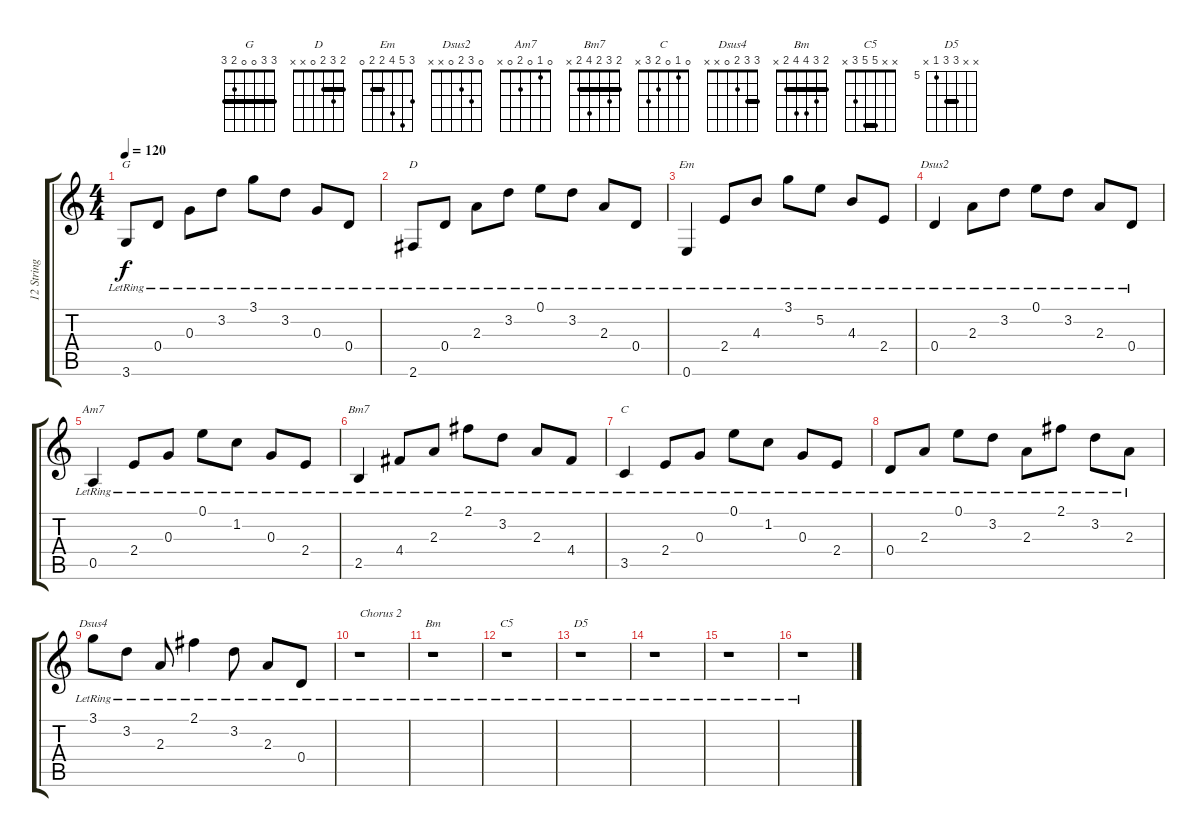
\track ("12 String" "12 String") {instrument acousticguitarsteel}
\staff {score tabs}
\tuning (E4 B3 G3 D3 A2 E2) {hide}
\chord ("G" 3 3 0 0 2 3) {barre 3}
\chord ("D" 2 3 2 0 x x) {barre 2}
\chord ("Em" 3 5 4 2 2 0) {barre 2}
\chord ("Dsus2" 0 3 2 0 x x)
\chord ("Am7" 0 1 0 2 0 x)
\chord ("Bm7" 2 3 2 4 2 x) {barre 2}
\chord ("C" 0 1 0 2 3 x)
\chord ("Dsus4" 3 3 2 0 x x) {barre 3}
\chord ("Bm" 2 3 4 4 2 x) {barre 2}
\chord ("C5" x x 5 5 3 x) {barre 5}
\chord ("D5" x x 7 7 5 x) {firstfret 5 barre 7}
\ts (4 4)
\tempo 120
\clef g2
\ks c
3.6{lr}.8{ch "G" dy f} 0.4{lr}.8 0.3{lr}.8 3.2{lr}.8 3.1{lr}.8 3.2{lr}.8 0.3{lr}.8 0.4{lr}.8 |
2.6{lr}.8{ch "D"} 0.4{lr}.8 2.3{lr}.8 3.2{lr}.8 0.1{lr}.8 3.2{lr}.8 2.3{lr}.8 0.4{lr}.8 |
0.6{lr}.4{ch "Em"} 2.4{lr}.8 4.3{lr}.8 3.1{lr}.8 5.2{lr}.8 4.3{lr}.8 2.4{lr}.8 |
0.4{lr}.4{ch "Dsus2"} 2.3{lr}.8 3.2{lr}.8 0.1{lr}.8 3.2{lr}.8 2.3{lr}.8 0.4{lr}.8 |
0.5{lr}.4{ch "Am7"} 2.4{lr}.8 0.3{lr}.8 0.1{lr}.8 1.2{lr}.8 0.3{lr}.8 2.4{lr}.8 |
2.5{lr}.4{ch "Bm7"} 4.4{lr}.8 2.3{lr}.8 2.1{lr}.8 3.2{lr}.8 2.3{lr}.8 4.4{lr}.8 |
3.5{lr}.4{ch "C"} 2.4{lr}.8 0.3{lr}.8 0.1{lr}.8 1.2{lr}.8 0.3{lr}.8 2.4{lr}.8 |
0.4{lr}.8 2.3{lr}.8 0.1{lr}.8 3.2{lr}.8 2.3{lr}.8 2.1{lr}.8 3.2{lr}.8 2.3{lr}.8 |
3.1{lr}.8{ch "Dsus4"} 3.2{lr}.8 2.3{lr}.8 2.1{lr}.4 3.2{lr}.8 2.3{lr}.8 0.4{lr}.8 |
r.1{txt "Chorus 2"} |
r.1{ch "Bm"} |
r.1{ch "C5"} |
r.1{ch "D5"} |
r.1 |
r.1 |
r.1
